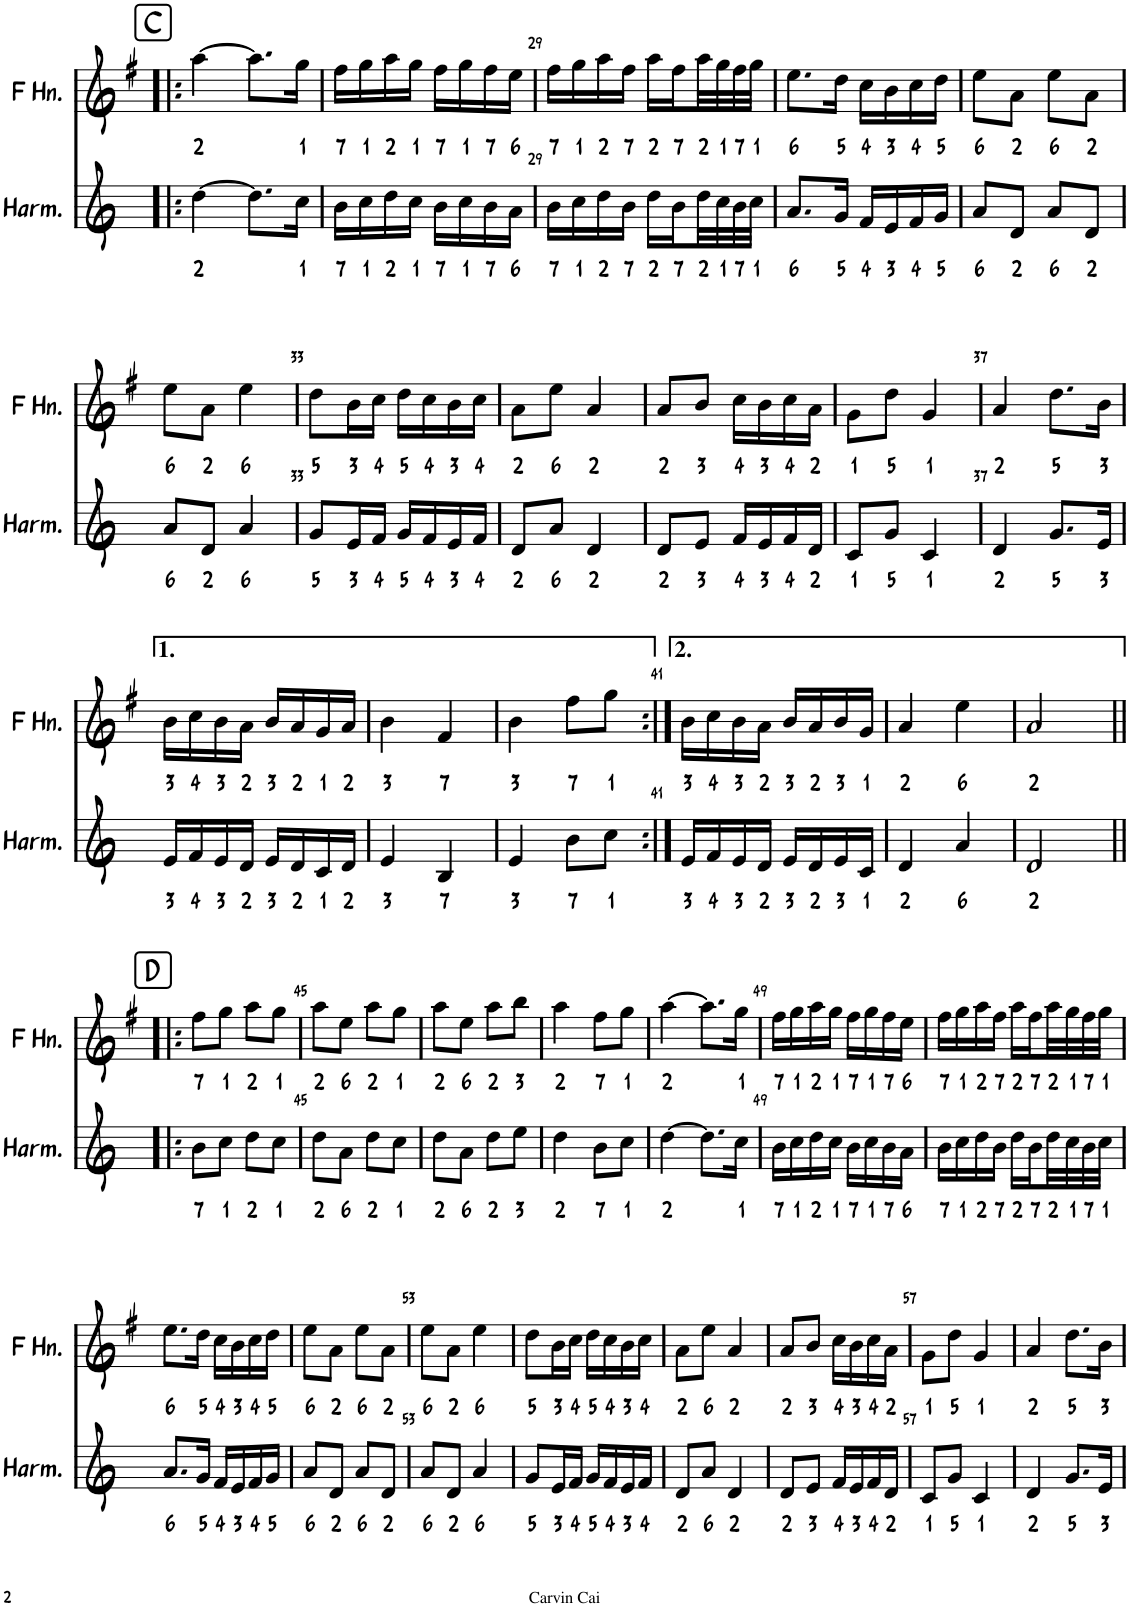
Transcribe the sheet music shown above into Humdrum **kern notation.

**kern	**text	**kern	**text
*part2	*part2	*part1	*part1
*staff2	*staff2	*staff1	*staff1
*I"口琴	*	*I"F调圆号	*
!!LO:PB:g=z
*clefG2	*	*clefG2	*
*	*	*Trd4c7	*
*k[]	*	*k[f#]	*
*M2/4	*	*M2/4	*
!!LO:REH:place=s1:a:B:cj:fs=14:t=C
=27!|:	=27!|:	=27!|:	=27!|:
!	!LO:LY:b	!	!LO:LY:b
[4dd\	2	[4aa\	2
8.dd\L]	.	8.aa\L]	.
!	!LO:LY:b	!	!LO:LY:b
16cc\Jk	1	16gg\Jk	1
=28	=28	=28	=28
!	!LO:LY:b	!	!LO:LY:b
16b\LL	7	16ff#\LL	7
!	!LO:LY:b	!	!LO:LY:b
16cc\	1	16gg\	1
!	!LO:LY:b	!	!LO:LY:b
16dd\	2	16aa\	2
!	!LO:LY:b	!	!LO:LY:b
16cc\JJ	1	16gg\JJ	1
!	!LO:LY:b	!	!LO:LY:b
16b\LL	7	16ff#\LL	7
!	!LO:LY:b	!	!LO:LY:b
16cc\	1	16gg\	1
!	!LO:LY:b	!	!LO:LY:b
16b\	7	16ff#\	7
!	!LO:LY:b	!	!LO:LY:b
16a\JJ	6	16ee\JJ	6
=29	=29	=29	=29
!	!LO:LY:b	!	!LO:LY:b
16b\LL	7	16ff#\LL	7
!	!LO:LY:b	!	!LO:LY:b
16cc\	1	16gg\	1
!	!LO:LY:b	!	!LO:LY:b
16dd\	2	16aa\	2
!	!LO:LY:b	!	!LO:LY:b
16b\JJ	7	16ff#\JJ	7
!	!LO:LY:b	!	!LO:LY:b
16dd\LL	2	16aa\LL	2
!	!LO:LY:b	!	!LO:LY:b
16b\	7	16ff#\	7
!	!LO:LY:b	!	!LO:LY:b
32dd\L	2	32aa\L	2
!	!LO:LY:b	!	!LO:LY:b
32cc\	1	32gg\	1
!	!LO:LY:b	!	!LO:LY:b
32b\	7	32ff#\	7
!	!LO:LY:b	!	!LO:LY:b
32cc\JJJ	1	32gg\JJJ	1
=30	=30	=30	=30
!	!LO:LY:b	!	!LO:LY:b
8.a/L	6	8.ee\L	6
!	!LO:LY:b	!	!LO:LY:b
16g/Jk	5	16dd\Jk	5
!	!LO:LY:b	!	!LO:LY:b
16f/LL	4	16cc\LL	4
!	!LO:LY:b	!	!LO:LY:b
16e/	3	16b\	3
!	!LO:LY:b	!	!LO:LY:b
16f/	4	16cc\	4
!	!LO:LY:b	!	!LO:LY:b
16g/JJ	5	16dd\JJ	5
=31	=31	=31	=31
!	!LO:LY:b	!	!LO:LY:b
8a/L	6	8ee\L	6
!	!LO:LY:b	!	!LO:LY:b
8d/J	2	8a\J	2
!	!LO:LY:b	!	!LO:LY:b
8a/L	6	8ee\L	6
!	!LO:LY:b	!	!LO:LY:b
8d/J	2	8a\J	2
!!LO:LB:g=z
=32	=32	=32	=32
!	!LO:LY:b	!	!LO:LY:b
8a/L	6	8ee\L	6
!	!LO:LY:b	!	!LO:LY:b
8d/J	2	8a\J	2
!	!LO:LY:b	!	!LO:LY:b
4a/	6	4ee\	6
=33	=33	=33	=33
!	!LO:LY:b	!	!LO:LY:b
8g/L	5	8dd\L	5
!	!LO:LY:b	!	!LO:LY:b
16e/L	3	16b\L	3
!	!LO:LY:b	!	!LO:LY:b
16f/JJ	4	16cc\JJ	4
!	!LO:LY:b	!	!LO:LY:b
16g/LL	5	16dd\LL	5
!	!LO:LY:b	!	!LO:LY:b
16f/	4	16cc\	4
!	!LO:LY:b	!	!LO:LY:b
16e/	3	16b\	3
!	!LO:LY:b	!	!LO:LY:b
16f/JJ	4	16cc\JJ	4
=34	=34	=34	=34
!	!LO:LY:b	!	!LO:LY:b
8d/L	2	8a\L	2
!	!LO:LY:b	!	!LO:LY:b
8a/J	6	8ee\J	6
!	!LO:LY:b	!	!LO:LY:b
4d/	2	4a/	2
=35	=35	=35	=35
!	!LO:LY:b	!	!LO:LY:b
8d/L	2	8a/L	2
!	!LO:LY:b	!	!LO:LY:b
8e/J	3	8b/J	3
!	!LO:LY:b	!	!LO:LY:b
16f/LL	4	16cc\LL	4
!	!LO:LY:b	!	!LO:LY:b
16e/	3	16b\	3
!	!LO:LY:b	!	!LO:LY:b
16f/	4	16cc\	4
!	!LO:LY:b	!	!LO:LY:b
16d/JJ	2	16a\JJ	2
=36	=36	=36	=36
!	!LO:LY:b	!	!LO:LY:b
8c/L	1	8g\L	1
!	!LO:LY:b	!	!LO:LY:b
8g/J	5	8dd\J	5
!	!LO:LY:b	!	!LO:LY:b
4c/	1	4g/	1
=37	=37	=37	=37
!	!LO:LY:b	!	!LO:LY:b
4d/	2	4a/	2
!	!LO:LY:b	!	!LO:LY:b
8.g/L	5	8.dd\L	5
!	!LO:LY:b	!	!LO:LY:b
16e/Jk	3	16b\Jk	3
!!LO:LB:g=z
=38	=38	=38	=38
!	!LO:LY:b	!	!LO:LY:b
16e/LL	3	16b\LL	3
!	!LO:LY:b	!	!LO:LY:b
16f/	4	16cc\	4
!	!LO:LY:b	!	!LO:LY:b
16e/	3	16b\	3
!	!LO:LY:b	!	!LO:LY:b
16d/JJ	2	16a\JJ	2
!	!LO:LY:b	!	!LO:LY:b
16e/LL	3	16b/LL	3
!	!LO:LY:b	!	!LO:LY:b
16d/	2	16a/	2
!	!LO:LY:b	!	!LO:LY:b
16c/	1	16g/	1
!	!LO:LY:b	!	!LO:LY:b
16d/JJ	2	16a/JJ	2
=39	=39	=39	=39
!	!LO:LY:b	!	!LO:LY:b
4e/	3	4b\	3
!	!LO:LY:b	!	!LO:LY:b
4B/	7	4f#/	7
=40	=40	=40	=40
!	!LO:LY:b	!	!LO:LY:b
4e/	3	4b\	3
!	!LO:LY:b	!	!LO:LY:b
8b\L	7	8ff#\L	7
!	!LO:LY:b	!	!LO:LY:b
8cc\J	1	8gg\J	1
=41:|!	=41:|!	=41:|!	=41:|!
!	!LO:LY:b	!	!LO:LY:b
16e/LL	3	16b\LL	3
!	!LO:LY:b	!	!LO:LY:b
16f/	4	16cc\	4
!	!LO:LY:b	!	!LO:LY:b
16e/	3	16b\	3
!	!LO:LY:b	!	!LO:LY:b
16d/JJ	2	16a\JJ	2
!	!LO:LY:b	!	!LO:LY:b
16e/LL	3	16b/LL	3
!	!LO:LY:b	!	!LO:LY:b
16d/	2	16a/	2
!	!LO:LY:b	!	!LO:LY:b
16e/	3	16b/	3
!	!LO:LY:b	!	!LO:LY:b
16c/JJ	1	16g/JJ	1
=42	=42	=42	=42
!	!LO:LY:b	!	!LO:LY:b
4d/	2	4a/	2
!	!LO:LY:b	!	!LO:LY:b
4a/	6	4ee\	6
=43	=43	=43	=43
!	!LO:LY:b	!	!LO:LY:b
2d/	2	2a/	2
!!LO:LB:g=z
!!LO:REH:place=s1:a:B:cj:fs=14:t=D
=44!|:	=44!|:	=44!|:	=44!|:
!	!LO:LY:b	!	!LO:LY:b
8b\L	7	8ff#\L	7
!	!LO:LY:b	!	!LO:LY:b
8cc\J	1	8gg\J	1
!	!LO:LY:b	!	!LO:LY:b
8dd\L	2	8aa\L	2
!	!LO:LY:b	!	!LO:LY:b
8cc\J	1	8gg\J	1
=45	=45	=45	=45
!	!LO:LY:b	!	!LO:LY:b
8dd\L	2	8aa\L	2
!	!LO:LY:b	!	!LO:LY:b
8a\J	6	8ee\J	6
!	!LO:LY:b	!	!LO:LY:b
8dd\L	2	8aa\L	2
!	!LO:LY:b	!	!LO:LY:b
8cc\J	1	8gg\J	1
=46	=46	=46	=46
!	!LO:LY:b	!	!LO:LY:b
8dd\L	2	8aa\L	2
!	!LO:LY:b	!	!LO:LY:b
8a\J	6	8ee\J	6
!	!LO:LY:b	!	!LO:LY:b
8dd\L	2	8aa\L	2
!	!LO:LY:b	!	!LO:LY:b
8ee\J	3	8bb\J	3
=47	=47	=47	=47
!	!LO:LY:b	!	!LO:LY:b
4dd\	2	4aa\	2
!	!LO:LY:b	!	!LO:LY:b
8b\L	7	8ff#\L	7
!	!LO:LY:b	!	!LO:LY:b
8cc\J	1	8gg\J	1
=48	=48	=48	=48
!	!LO:LY:b	!	!LO:LY:b
[4dd\	2	[4aa\	2
8.dd\L]	.	8.aa\L]	.
!	!LO:LY:b	!	!LO:LY:b
16cc\Jk	1	16gg\Jk	1
=49	=49	=49	=49
!	!LO:LY:b	!	!LO:LY:b
16b\LL	7	16ff#\LL	7
!	!LO:LY:b	!	!LO:LY:b
16cc\	1	16gg\	1
!	!LO:LY:b	!	!LO:LY:b
16dd\	2	16aa\	2
!	!LO:LY:b	!	!LO:LY:b
16cc\JJ	1	16gg\JJ	1
!	!LO:LY:b	!	!LO:LY:b
16b\LL	7	16ff#\LL	7
!	!LO:LY:b	!	!LO:LY:b
16cc\	1	16gg\	1
!	!LO:LY:b	!	!LO:LY:b
16b\	7	16ff#\	7
!	!LO:LY:b	!	!LO:LY:b
16a\JJ	6	16ee\JJ	6
=50	=50	=50	=50
!	!LO:LY:b	!	!LO:LY:b
16b\LL	7	16ff#\LL	7
!	!LO:LY:b	!	!LO:LY:b
16cc\	1	16gg\	1
!	!LO:LY:b	!	!LO:LY:b
16dd\	2	16aa\	2
!	!LO:LY:b	!	!LO:LY:b
16b\JJ	7	16ff#\JJ	7
!	!LO:LY:b	!	!LO:LY:b
16dd\LL	2	16aa\LL	2
!	!LO:LY:b	!	!LO:LY:b
16b\	7	16ff#\	7
!	!LO:LY:b	!	!LO:LY:b
32dd\L	2	32aa\L	2
!	!LO:LY:b	!	!LO:LY:b
32cc\	1	32gg\	1
!	!LO:LY:b	!	!LO:LY:b
32b\	7	32ff#\	7
!	!LO:LY:b	!	!LO:LY:b
32cc\JJJ	1	32gg\JJJ	1
!!LO:LB:g=z
=51	=51	=51	=51
!	!LO:LY:b	!	!LO:LY:b
8.a/L	6	8.ee\L	6
!	!LO:LY:b	!	!LO:LY:b
16g/Jk	5	16dd\Jk	5
!	!LO:LY:b	!	!LO:LY:b
16f/LL	4	16cc\LL	4
!	!LO:LY:b	!	!LO:LY:b
16e/	3	16b\	3
!	!LO:LY:b	!	!LO:LY:b
16f/	4	16cc\	4
!	!LO:LY:b	!	!LO:LY:b
16g/JJ	5	16dd\JJ	5
=52	=52	=52	=52
!	!LO:LY:b	!	!LO:LY:b
8a/L	6	8ee\L	6
!	!LO:LY:b	!	!LO:LY:b
8d/J	2	8a\J	2
!	!LO:LY:b	!	!LO:LY:b
8a/L	6	8ee\L	6
!	!LO:LY:b	!	!LO:LY:b
8d/J	2	8a\J	2
=53	=53	=53	=53
!	!LO:LY:b	!	!LO:LY:b
8a/L	6	8ee\L	6
!	!LO:LY:b	!	!LO:LY:b
8d/J	2	8a\J	2
!	!LO:LY:b	!	!LO:LY:b
4a/	6	4ee\	6
=54	=54	=54	=54
!	!LO:LY:b	!	!LO:LY:b
8g/L	5	8dd\L	5
!	!LO:LY:b	!	!LO:LY:b
16e/L	3	16b\L	3
!	!LO:LY:b	!	!LO:LY:b
16f/JJ	4	16cc\JJ	4
!	!LO:LY:b	!	!LO:LY:b
16g/LL	5	16dd\LL	5
!	!LO:LY:b	!	!LO:LY:b
16f/	4	16cc\	4
!	!LO:LY:b	!	!LO:LY:b
16e/	3	16b\	3
!	!LO:LY:b	!	!LO:LY:b
16f/JJ	4	16cc\JJ	4
=55	=55	=55	=55
!	!LO:LY:b	!	!LO:LY:b
8d/L	2	8a\L	2
!	!LO:LY:b	!	!LO:LY:b
8a/J	6	8ee\J	6
!	!LO:LY:b	!	!LO:LY:b
4d/	2	4a/	2
=56	=56	=56	=56
!	!LO:LY:b	!	!LO:LY:b
8d/L	2	8a/L	2
!	!LO:LY:b	!	!LO:LY:b
8e/J	3	8b/J	3
!	!LO:LY:b	!	!LO:LY:b
16f/LL	4	16cc\LL	4
!	!LO:LY:b	!	!LO:LY:b
16e/	3	16b\	3
!	!LO:LY:b	!	!LO:LY:b
16f/	4	16cc\	4
!	!LO:LY:b	!	!LO:LY:b
16d/JJ	2	16a\JJ	2
=57	=57	=57	=57
!	!LO:LY:b	!	!LO:LY:b
8c/L	1	8g\L	1
!	!LO:LY:b	!	!LO:LY:b
8g/J	5	8dd\J	5
!	!LO:LY:b	!	!LO:LY:b
4c/	1	4g/	1
=58	=58	=58	=58
!	!LO:LY:b	!	!LO:LY:b
4d/	2	4a/	2
!	!LO:LY:b	!	!LO:LY:b
8.g/L	5	8.dd\L	5
!	!LO:LY:b	!	!LO:LY:b
16e/Jk	3	16b\Jk	3
=	=	=	=
*-	*-	*-	*-
